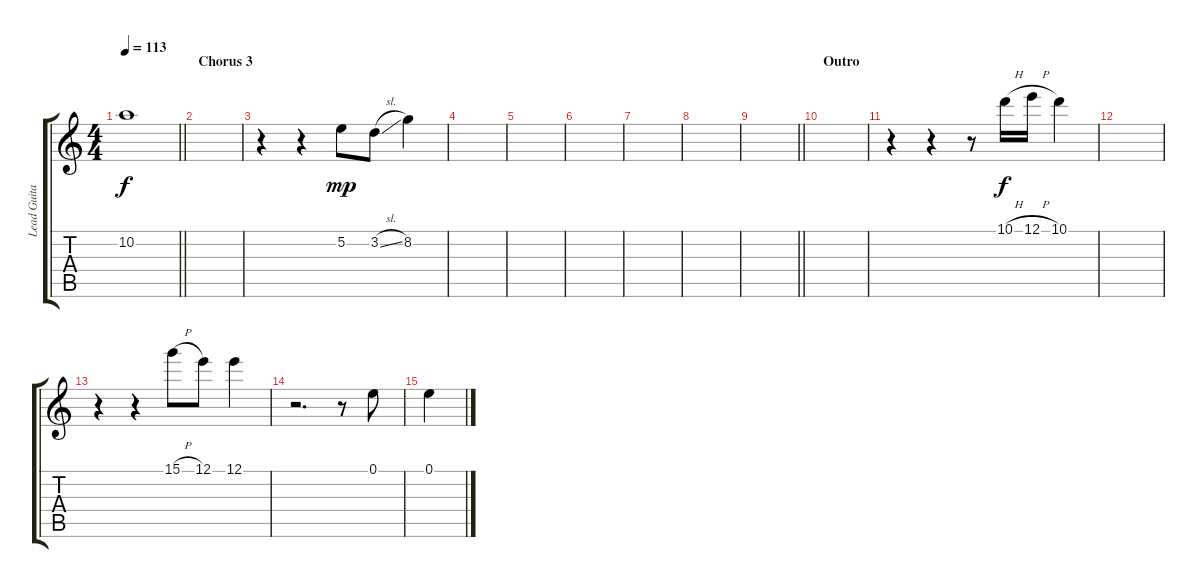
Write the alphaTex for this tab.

\track ("Lead Guitar" "Lead Guita") {instrument overdrivenguitar}
\staff {score tabs}
\tuning (E4 B3 G3 D3 A2 E2) {hide}
\ts (4 4)
\tempo 113
\clef g2
\barLineRight lightlight
\ks c
10.2.1{dy f} |
\section ("" "Chorus 3")
|
r.4 r.4 5.2.8{dy mp} 3.2{sl}.8 8.2.4 |
|
|
|
|
|
\barLineRight lightlight
|
\section ("" "Outro")
|
r.4 r.4 r.8 10.1{h}.16{dy f} 12.1{h}.16 10.1.4 |
|
r.4 r.4 15.1{h}.8 12.1.8 12.1.4 |
r.2{d} r.8 0.1.8 |
0.1.4
